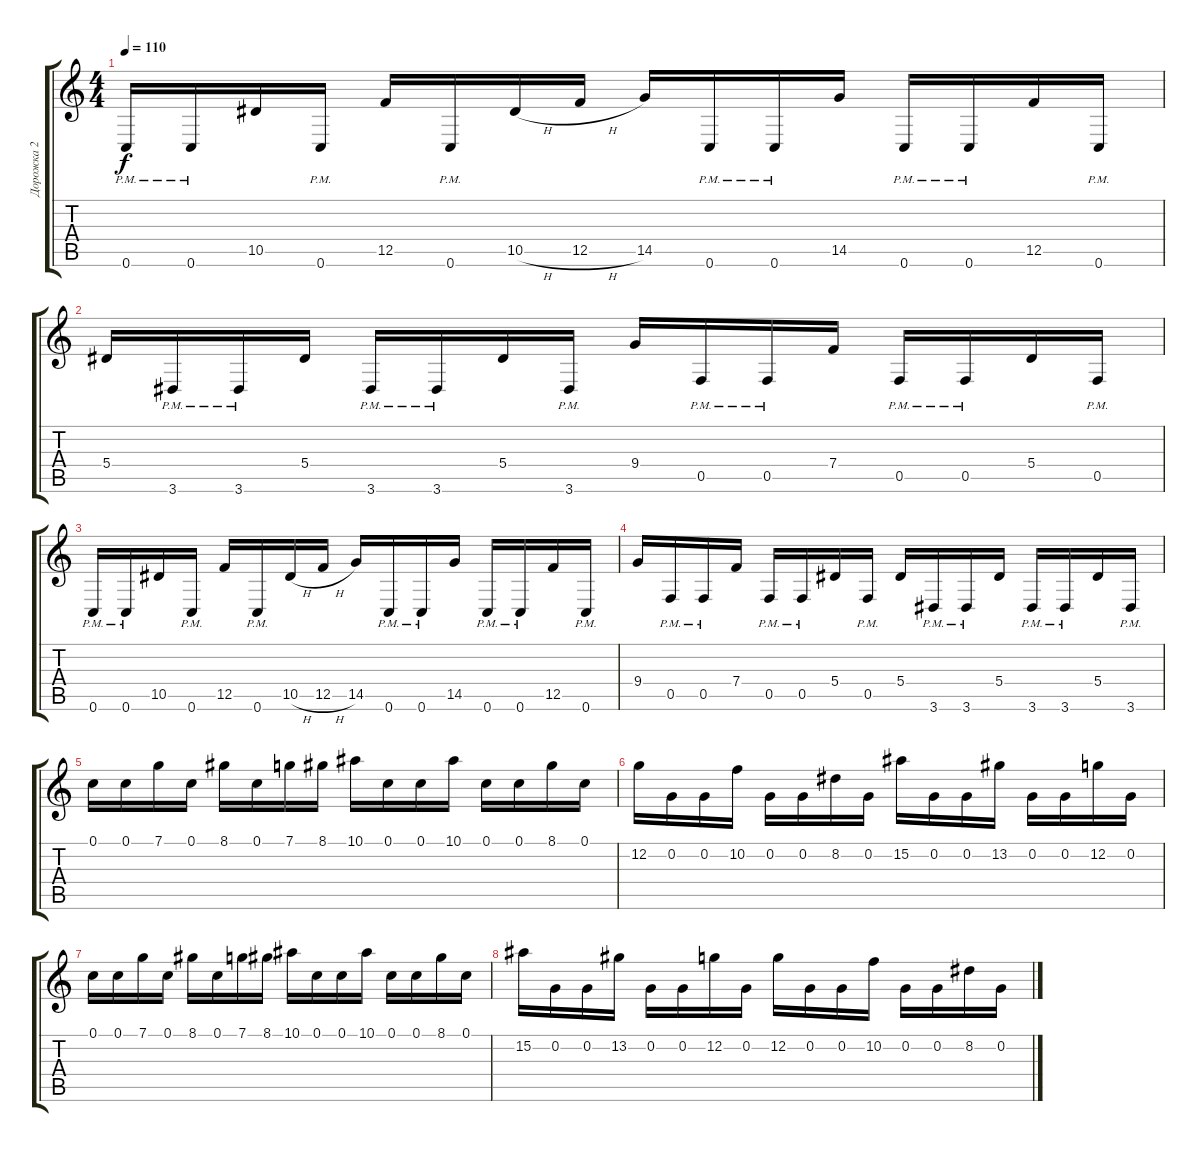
\track ("Дорожка 2" "Дорожка 2") {instrument distortionguitar}
\staff {score tabs}
\tuning (C4 G3 Eb3 Bb2 F2 C2) {hide}
\ts (4 4)
\tempo 110
\clef g2
\ks c
0.6{pm}.16{dy f} 0.6{pm}.16 10.5.16 0.6{pm}.16 12.5.16 0.6{pm}.16 10.5{h}.16 12.5{h}.16 14.5.16 0.6{pm}.16 0.6{pm}.16 14.5.16 0.6{pm}.16 0.6{pm}.16 12.5.16 0.6{pm}.16 |
5.4.16 3.6{pm}.16 3.6{pm}.16 5.4.16 3.6{pm}.16 3.6{pm}.16 5.4.16 3.6{pm}.16 9.4.16 0.5{pm}.16 0.5{pm}.16 7.4.16 0.5{pm}.16 0.5{pm}.16 5.4.16 0.5{pm}.16 |
0.6{pm}.16 0.6{pm}.16 10.5.16 0.6{pm}.16 12.5.16 0.6{pm}.16 10.5{h}.16 12.5{h}.16 14.5.16 0.6{pm}.16 0.6{pm}.16 14.5.16 0.6{pm}.16 0.6{pm}.16 12.5.16 0.6{pm}.16 |
9.4.16 0.5{pm}.16 0.5{pm}.16 7.4.16 0.5{pm}.16 0.5{pm}.16 5.4.16 0.5{pm}.16 5.4.16 3.6{pm}.16 3.6{pm}.16 5.4.16 3.6{pm}.16 3.6{pm}.16 5.4.16 3.6{pm}.16 |
0.1.16 0.1.16 7.1.16 0.1.16 8.1.16 0.1.16 7.1.16 8.1.16 10.1.16 0.1.16 0.1.16 10.1.16 0.1.16 0.1.16 8.1.16 0.1.16 |
12.2.16 0.2.16 0.2.16 10.2.16 0.2.16 0.2.16 8.2.16 0.2.16 15.2.16 0.2.16 0.2.16 13.2.16 0.2.16 0.2.16 12.2.16 0.2.16 |
0.1.16 0.1.16 7.1.16 0.1.16 8.1.16 0.1.16 7.1.16 8.1.16 10.1.16 0.1.16 0.1.16 10.1.16 0.1.16 0.1.16 8.1.16 0.1.16 |
15.2.16 0.2.16 0.2.16 13.2.16 0.2.16 0.2.16 12.2.16 0.2.16 12.2.16 0.2.16 0.2.16 10.2.16 0.2.16 0.2.16 8.2.16 0.2.16
